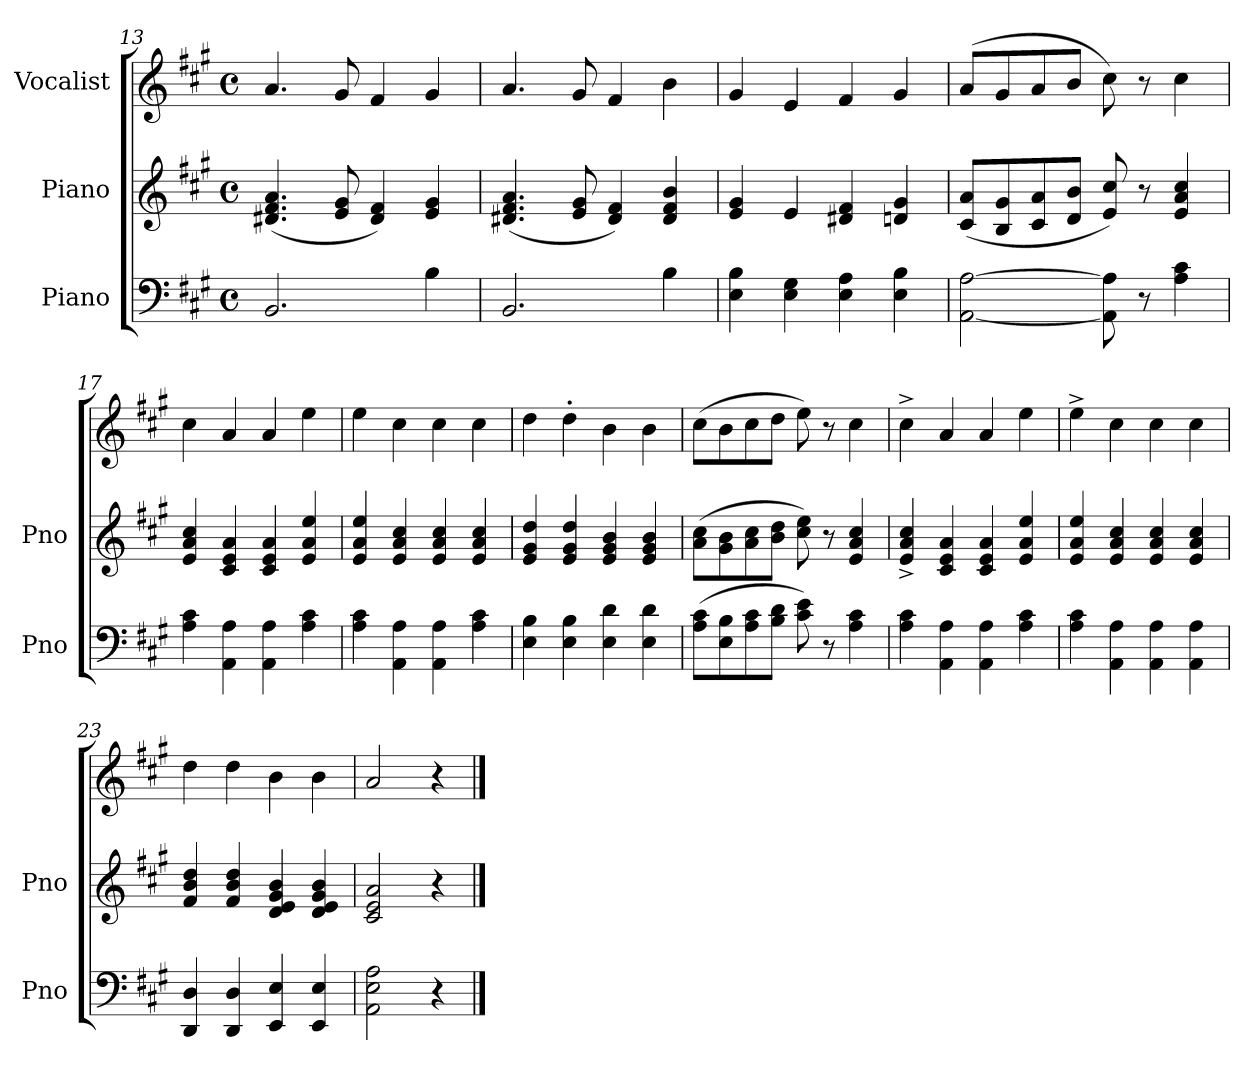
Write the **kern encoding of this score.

**kern	**kern	**kern
*part3	*part2	*part1
*staff3	*staff2	*staff1
*I"Piano	*I"Piano	*I"Vocalist
*I'Pno	*I'Pno	*
*clefF4	*clefG2	*clefG2
*k[f#c#g#]	*k[f#c#g#]	*k[f#c#g#]
*A:	*A:	*A:
*M4/4	*M4/4	*M4/4
*met(c)	*met(c)	*met(c)
=13	=13	=13
2.BB	(4.d#X 4.f# 4.a	4.a
.	8e 8g#	8g#
.	4d# 4f#)	4f#
4B	4e 4g#	4g#
=14	=14	=14
2.BB	(4.d#X 4.f# 4.a	4.a
.	8e 8g#	8g#
.	4d# 4f#)	4f#
4B	4d# 4f# 4b	4b
=15	=15	=15
4E 4B	4e 4g#	4g#
4E 4G#	4e	4e
4E 4A	4d#X 4f#	4f#
4E 4B	4dn 4g#	4g#
=16	=16	=16
[2AA [2A	(8c# 8aL	(8aL
.	8B 8g#	8g#
.	8c# 8a	8a
.	8d 8bJ	8bJ
8AA] 8A]	8e 8cc#)	8cc#)
8r	8r	8r
4A 4c#	4e 4a 4cc#	4cc#
=17	=17	=17
4A 4c#	4e 4a 4cc#	4cc#
4AA 4A	4c# 4e 4a	4a
4AA 4A	4c# 4e 4a	4a
4A 4c#	4e 4a 4ee	4ee
=18	=18	=18
4A 4c#	4e 4a 4ee	4ee
4AA 4A	4e 4a 4cc#	4cc#
4AA 4A	4e 4a 4cc#	4cc#
4A 4c#	4e 4a 4cc#	4cc#
=19	=19	=19
4E 4B	4e 4g# 4dd	4dd
4E 4B	4e 4g# 4dd	4dd'
4E 4d	4e 4g# 4b	4b
4E 4d	4e 4g# 4b	4b
=20	=20	=20
(8A 8c#L	(8a 8cc#L	(8cc#L
8E 8B	8g# 8b	8b
8A 8c#	8a 8cc#	8cc#
8B 8dJ	8b 8ddJ	8ddJ
8c# 8e)	8cc# 8ee)	8ee)
8r	8r	8r
4A 4c#	4e 4a 4cc#	4cc#
=21	=21	=21
4A 4c#	4e^ 4a^ 4cc#^	4cc#^
4AA 4A	4c# 4e 4a	4a
4AA 4A	4c# 4e 4a	4a
4A 4c#	4e 4a 4ee	4ee
=22	=22	=22
4A 4c#	4e 4a 4ee	4ee^
4AA 4A	4e 4a 4cc#	4cc#
4AA 4A	4e 4a 4cc#	4cc#
4AA 4A	4e 4a 4cc#	4cc#
=23	=23	=23
4DD 4D	4f# 4b 4dd	4dd
4DD 4D	4f# 4b 4dd	4dd
4EE 4E	4d 4e 4g# 4b	4b
4EE 4E	4d 4e 4g# 4b	4b
=24	=24	=24
2AA 2E 2A	2c# 2e 2a	2a
4r	4r	4r
==	==	==
*-	*-	*-
